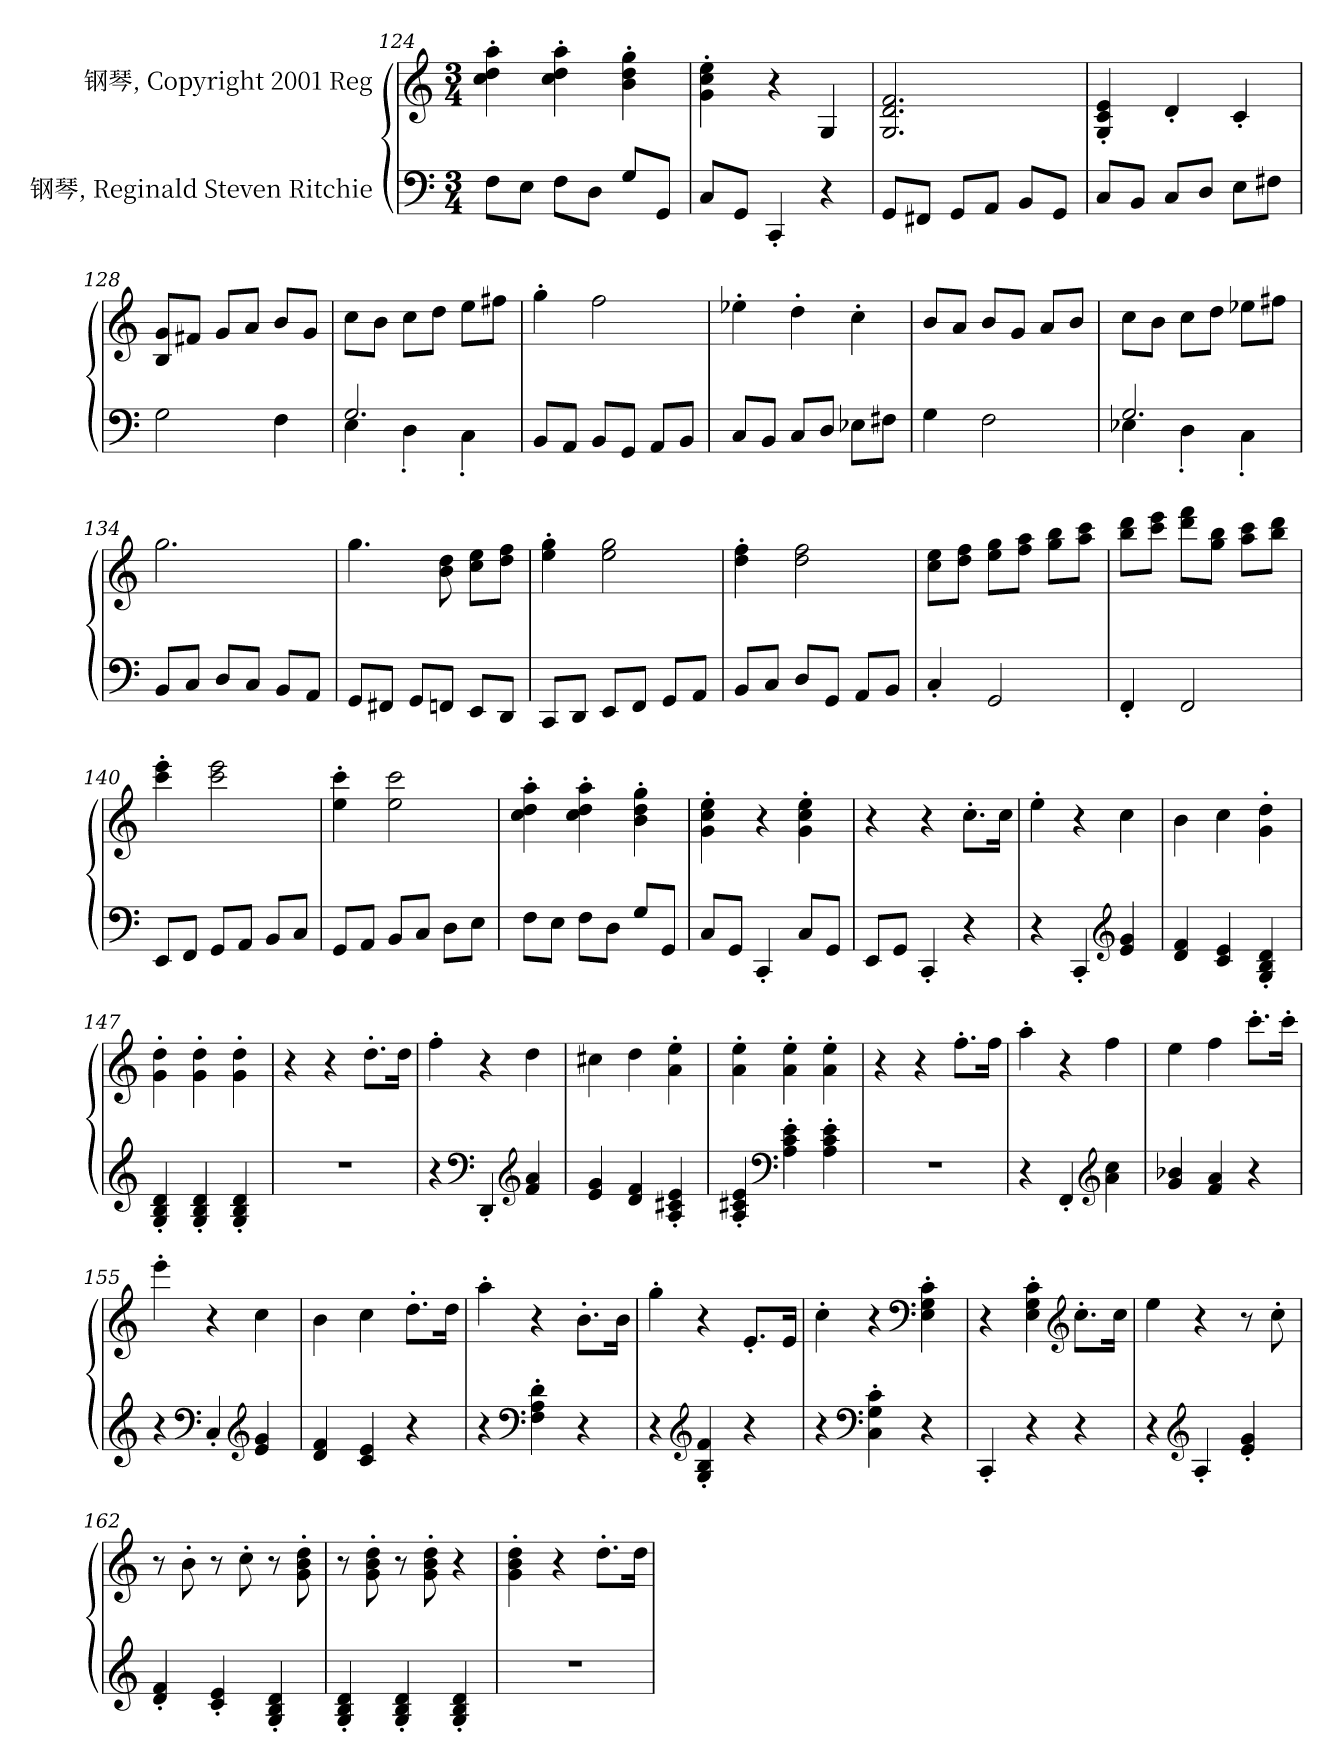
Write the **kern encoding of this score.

**kern	**kern
*part2	*part1
*staff2	*staff1
*I"钢琴, Reginald Steven Ritchie	*I"钢琴, Copyright 2001 Reg
*clefF4	*clefG2
*k[]	*k[]
*M3/4	*M3/4
=124	=124
8F\L	4cc\' 4dd\' 4aa\'
8E\J	.
8F\L	4cc\' 4dd\' 4aa\'
8D\J	.
8G/L	4b\' 4dd\' 4gg\'
8GG/J	.
=125	=125
8C/L	4g\' 4cc\' 4ee\'
8GG/J	.
4CC'/	4r
4r	4G/
!!LO:LB:g=z
=126	=126
8GG/L	2.G/ 2.d/ 2.f/
8FF#X/J	.
8GG/L	.
8AA/J	.
8BB/L	.
8GG/J	.
=127	=127
8C/L	4G/' 4c/' 4e/'
8BB/J	.
8C/L	4d'/
8D/J	.
8E\L	4c'/
8F#X\J	.
=128	=128
2G\	8B/ 8g/L
.	8f#X/J
.	8g/L
.	8a/J
4F\	8b/L
.	8g/J
=129	=129
*^	*
2.G/	4E\	8cc\L
.	.	8b\J
.	4D'\	8cc\L
.	.	8dd\J
.	4C'\	8ee\L
.	.	8ff#X\J
*v	*v	*
=130	=130
8BB/L	4gg'\
8AA/J	.
8BB/L	2ff\
8GG/J	.
8AA/L	.
8BB/J	.
!!LO:LB:g=z
=131	=131
8C/L	4ee-X'\
8BB/J	.
8C/L	4dd'\
8D/J	.
8E-X\L	4cc'\
8F#X\J	.
=132	=132
4G\	8b/L
.	8a/J
2F\	8b/L
.	8g/J
.	8a/L
.	8b/J
=133	=133
*^	*
2.G/	4E-X\	8cc\L
.	.	8b\J
.	4D'\	8cc\L
.	.	8dd\J
.	4C'\	8ee-X\L
.	.	8ff#X\J
*v	*v	*
=134	=134
8BB/L	2.gg\
8C/J	.
8D/L	.
8C/J	.
8BB/L	.
8AA/J	.
=135	=135
8GG/L	4.gg\
8FF#X/J	.
8GG/L	.
8FFn/J	8b\ 8dd\
8EE/L	8cc\ 8ee\L
8DD/J	8dd\ 8ff\J
!!LO:PB:g=z
=136	=136
8CC/L	4ee\' 4gg\'
8DD/J	.
8EE/L	2ee\ 2gg\
8FF/J	.
8GG/L	.
8AA/J	.
=137	=137
8BB/L	4dd\' 4ff\'
8C/J	.
8D/L	2dd\ 2ff\
8GG/J	.
8AA/L	.
8BB/J	.
=138	=138
4C'/	8cc\ 8ee\L
.	8dd\ 8ff\J
2GG/	8ee\ 8gg\L
.	8ff\ 8aa\J
.	8gg\ 8bb\L
.	8aa\ 8ccc\J
=139	=139
4FF'/	8bb\ 8ddd\L
.	8ccc\ 8eee\J
2FF/	8ddd\ 8fff\L
.	8gg\ 8bb\J
.	8aa\ 8ccc\L
.	8bb\ 8ddd\J
=140	=140
8EE/L	4ccc\' 4eee\'
8FF/J	.
8GG/L	2ccc\ 2eee\
8AA/J	.
8BB/L	.
8C/J	.
=141	=141
8GG/L	4ee\' 4ccc\'
8AA/J	.
8BB/L	2ee\ 2ccc\
8C/J	.
8D\L	.
8E\J	.
!!LO:LB:g=z
=142	=142
8F\L	4cc\' 4dd\' 4aa\'
8E\J	.
8F\L	4cc\' 4dd\' 4aa\'
8D\J	.
8G/L	4b\' 4dd\' 4gg\'
8GG/J	.
=143	=143
8C/L	4g\' 4cc\' 4ee\'
8GG/J	.
4CC'/	4r
8C/L	4g\' 4cc\' 4ee\'
8GG/J	.
=144	=144
8EE/L	4r
8GG/J	.
4CC'/	4r
4r	8.cc'\L
.	16cc\Jk
=145	=145
4r	4ee'\
4CC'/	4r
*clefG2	*
4e/ 4g/	4cc\
=146	=146
4d/ 4f/	4b\
4c/ 4e/	4cc\
4G/' 4B/' 4d/'	4g\' 4dd\'
=147	=147
4G/' 4B/' 4d/'	4g\' 4dd\'
4G/' 4B/' 4d/'	4g\' 4dd\'
4G/' 4B/' 4d/'	4g\' 4dd\'
=148	=148
2.r	4r
.	4r
.	8.dd'\L
.	16dd\Jk
!!LO:LB:g=z
=149	=149
4r	4ff'\
*clefF4	*
4DD'/	4r
*clefG2	*
4f/ 4a/	4dd\
=150	=150
4e/ 4g/	4cc#X\
4d/ 4f/	4dd\
4A/' 4c#X/' 4e/'	4a\' 4ee\'
=151	=151
4A/' 4c#X/' 4e/'	4a\' 4ee\'
*clefF4	*
4A\' 4c#\' 4e\'	4a\' 4ee\'
4A\' 4c#\' 4e\'	4a\' 4ee\'
=152	=152
2.r	4r
.	4r
.	8.ff'\L
.	16ff\Jk
=153	=153
4r	4aa'\
4FF'/	4r
*clefG2	*
4a\ 4cc\	4ff\
=154	=154
4g/ 4b-X/	4ee\
4f/ 4a/	4ff\
4r	8.ccc'\L
.	16ccc'\Jk
=155	=155
4r	4eee'\
*clefF4	*
4C'/	4r
*clefG2	*
4e/ 4g/	4cc\
!!LO:LB:g=z
=156	=156
4d/ 4f/	4b\
4c/ 4e/	4cc\
4r	8.dd'\L
.	16dd\Jk
=157	=157
4r	4aa'\
*clefF4	*
4F\' 4A\' 4d\'	4r
4r	8.b'\L
.	16b\Jk
=158	=158
4r	4gg'\
*clefG2	*
4G/' 4B/' 4f/'	4r
4r	8.e'/L
.	16e/Jk
=159	=159
4r	4cc'\
*clefF4	*
4C\' 4G\' 4c\'	4r
*	*clefF4
4r	4E\' 4G\' 4c\'
=160	=160
4CC'/	4r
4r	4E\' 4G\' 4c\'
*	*clefG2
4r	8.cc'\L
.	16cc\Jk
=161	=161
4r	4ee\
*clefG2	*
4A'/	4r
4e/' 4g/'	8r
.	8cc'\
!!LO:LB:g=z
=162	=162
4d/' 4f/'	8r
.	8b'\
4c/' 4e/'	8r
.	8cc'\
4G/' 4B/' 4d/'	8r
.	8g\' 8b\' 8dd\'
=163	=163
4G/' 4B/' 4d/'	8r
.	8g\' 8b\' 8dd\'
4G/' 4B/' 4d/'	8r
.	8g\' 8b\' 8dd\'
4G/' 4B/' 4d/'	4r
=164	=164
2.r	4g\' 4b\' 4dd\'
.	4r
.	8.dd'\L
.	16dd\Jk
=	=
*-	*-
